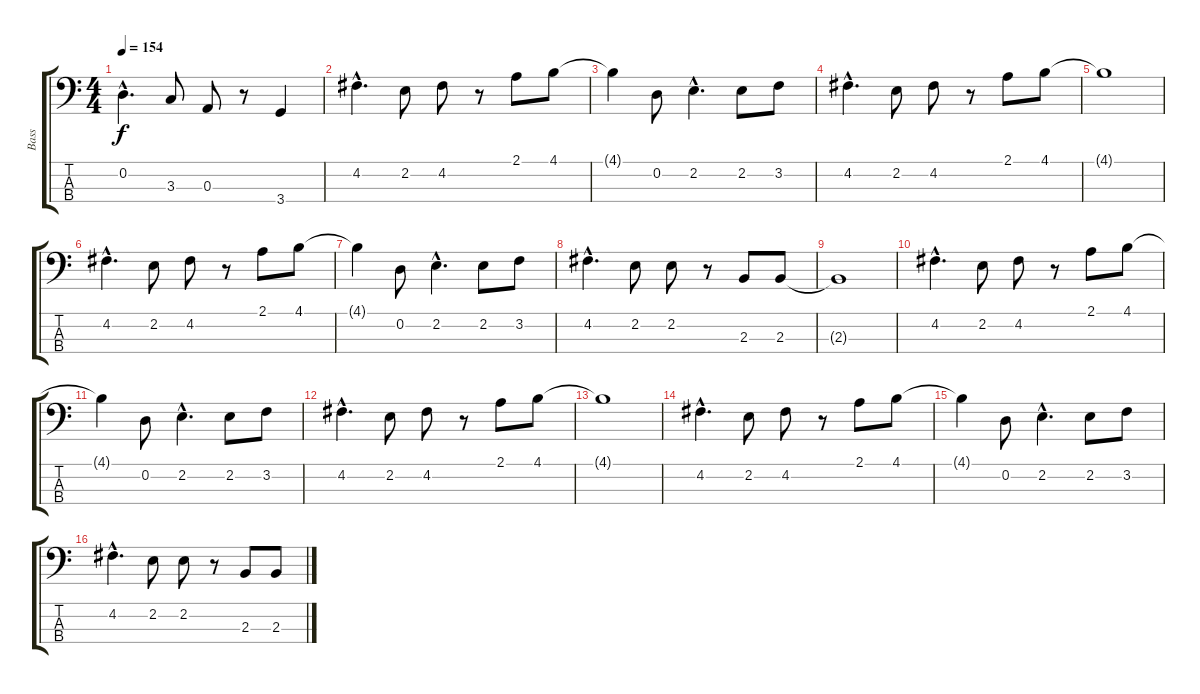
\track ("Bass" "Bass") {instrument electricbassfinger}
\staff {score tabs}
\tuning (G2 D2 A1 E1) {hide}
\ts (4 4)
\tempo 154
\clef f4
\ks c
0.2{hac t}.4{d dy f} 3.3.8 0.3.8 r.8 3.4.4 |
4.2{hac}.4{d} 2.2.8 4.2.8 r.8 2.1.8 4.1.8 |
4.1{t}.4 0.2.8 2.2{hac}.4{d} 2.2.8 3.2.8 |
4.2{hac}.4{d} 2.2.8 4.2.8 r.8 2.1.8 4.1.8 |
4.1{t}.1 |
4.2{hac}.4{d} 2.2.8 4.2.8 r.8 2.1.8 4.1.8 |
4.1{t}.4 0.2.8 2.2{hac}.4{d} 2.2.8 3.2.8 |
4.2{hac}.4{d} 2.2.8 2.2.8 r.8 2.3.8 2.3.8 |
2.3{t}.1 |
4.2{hac}.4{d} 2.2.8 4.2.8 r.8 2.1.8 4.1.8 |
4.1{t}.4 0.2.8 2.2{hac}.4{d} 2.2.8 3.2.8 |
4.2{hac}.4{d} 2.2.8 4.2.8 r.8 2.1.8 4.1.8 |
4.1{t}.1 |
4.2{hac}.4{d} 2.2.8 4.2.8 r.8 2.1.8 4.1.8 |
4.1{t}.4 0.2.8 2.2{hac}.4{d} 2.2.8 3.2.8 |
4.2{hac}.4{d} 2.2.8 2.2.8 r.8 2.3.8 2.3.8
